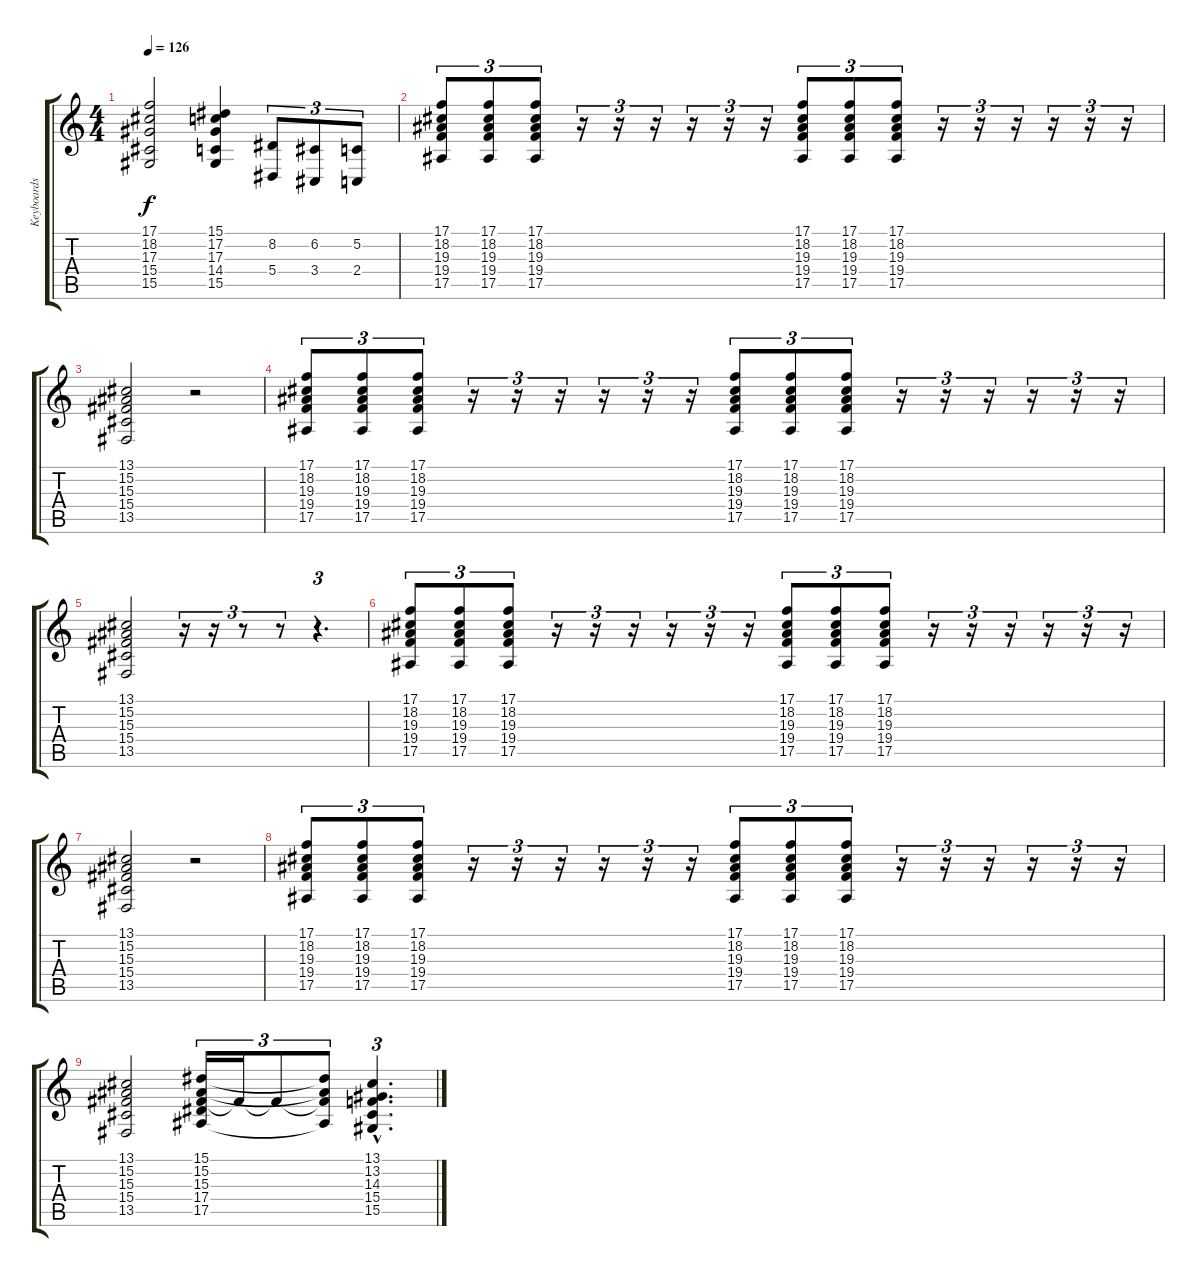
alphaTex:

\track ("Keyboards" "Keyboards") {instrument stringensemble1}
\staff {score tabs}
\tuning (C4 G3 Eb3 Bb2 F2 C2) {hide}
\ts (4 4)
\tempo 126
\clef g2
\ks c
(17.1 18.2 17.3 15.4 15.5).2{dy f} (15.1 17.2 17.3 14.4 15.5).4 (8.2 5.4).8{tu (3 2)} (6.2 3.4).8{tu (3 2)} (5.2 2.4).8{tu (3 2)} |
(17.1 18.2 19.3 19.4 17.5).8{tu (3 2)} (17.1 18.2 19.3 19.4 17.5).8{tu (3 2)} (17.1 18.2 19.3 19.4 17.5).8{tu (3 2)} r.16{tu (3 2)} r.16{tu (3 2)} r.16{tu (3 2)} r.16{tu (3 2)} r.16{tu (3 2)} r.16{tu (3 2)} (17.1 18.2 19.3 19.4 17.5).8{tu (3 2)} (17.1 18.2 19.3 19.4 17.5).8{tu (3 2)} (17.1 18.2 19.3 19.4 17.5).8{tu (3 2)} r.16{tu (3 2)} r.16{tu (3 2)} r.16{tu (3 2)} r.16{tu (3 2)} r.16{tu (3 2)} r.16{tu (3 2)} |
(13.1 15.2 15.3 15.4 13.5).2 r.2 |
(17.1 18.2 19.3 19.4 17.5).8{tu (3 2)} (17.1 18.2 19.3 19.4 17.5).8{tu (3 2)} (17.1 18.2 19.3 19.4 17.5).8{tu (3 2)} r.16{tu (3 2)} r.16{tu (3 2)} r.16{tu (3 2)} r.16{tu (3 2)} r.16{tu (3 2)} r.16{tu (3 2)} (17.1 18.2 19.3 19.4 17.5).8{tu (3 2)} (17.1 18.2 19.3 19.4 17.5).8{tu (3 2)} (17.1 18.2 19.3 19.4 17.5).8{tu (3 2)} r.16{tu (3 2)} r.16{tu (3 2)} r.16{tu (3 2)} r.16{tu (3 2)} r.16{tu (3 2)} r.16{tu (3 2)} |
(13.1 15.2 15.3 15.4 13.5).2 r.16{tu (3 2)} r.16{tu (3 2)} r.8{tu (3 2)} r.8{tu (3 2)} r.4{d tu (3 2)} |
(17.1 18.2 19.3 19.4 17.5).8{tu (3 2)} (17.1 18.2 19.3 19.4 17.5).8{tu (3 2)} (17.1 18.2 19.3 19.4 17.5).8{tu (3 2)} r.16{tu (3 2)} r.16{tu (3 2)} r.16{tu (3 2)} r.16{tu (3 2)} r.16{tu (3 2)} r.16{tu (3 2)} (17.1 18.2 19.3 19.4 17.5).8{tu (3 2)} (17.1 18.2 19.3 19.4 17.5).8{tu (3 2)} (17.1 18.2 19.3 19.4 17.5).8{tu (3 2)} r.16{tu (3 2)} r.16{tu (3 2)} r.16{tu (3 2)} r.16{tu (3 2)} r.16{tu (3 2)} r.16{tu (3 2)} |
(13.1 15.2 15.3 15.4 13.5).2 r.2 |
(17.1 18.2 19.3 19.4 17.5).8{tu (3 2)} (17.1 18.2 19.3 19.4 17.5).8{tu (3 2)} (17.1 18.2 19.3 19.4 17.5).8{tu (3 2)} r.16{tu (3 2)} r.16{tu (3 2)} r.16{tu (3 2)} r.16{tu (3 2)} r.16{tu (3 2)} r.16{tu (3 2)} (17.1 18.2 19.3 19.4 17.5).8{tu (3 2)} (17.1 18.2 19.3 19.4 17.5).8{tu (3 2)} (17.1 18.2 19.3 19.4 17.5).8{tu (3 2)} r.16{tu (3 2)} r.16{tu (3 2)} r.16{tu (3 2)} r.16{tu (3 2)} r.16{tu (3 2)} r.16{tu (3 2)} |
(13.1 15.2 15.3 15.4 13.5).2 (15.1 15.2 15.3 17.4 17.5).16{tu (3 2)} 15.3{t}.16{tu (3 2)} 15.3{t}.8{tu (3 2)} (15.1{t} 15.2{t} 15.3{t} 17.5{t}).8{tu (3 2)} (13.1{hac} 13.2{hac} 14.3{hac} 15.4{hac} 15.5{hac}).4{d tu (3 2)}
